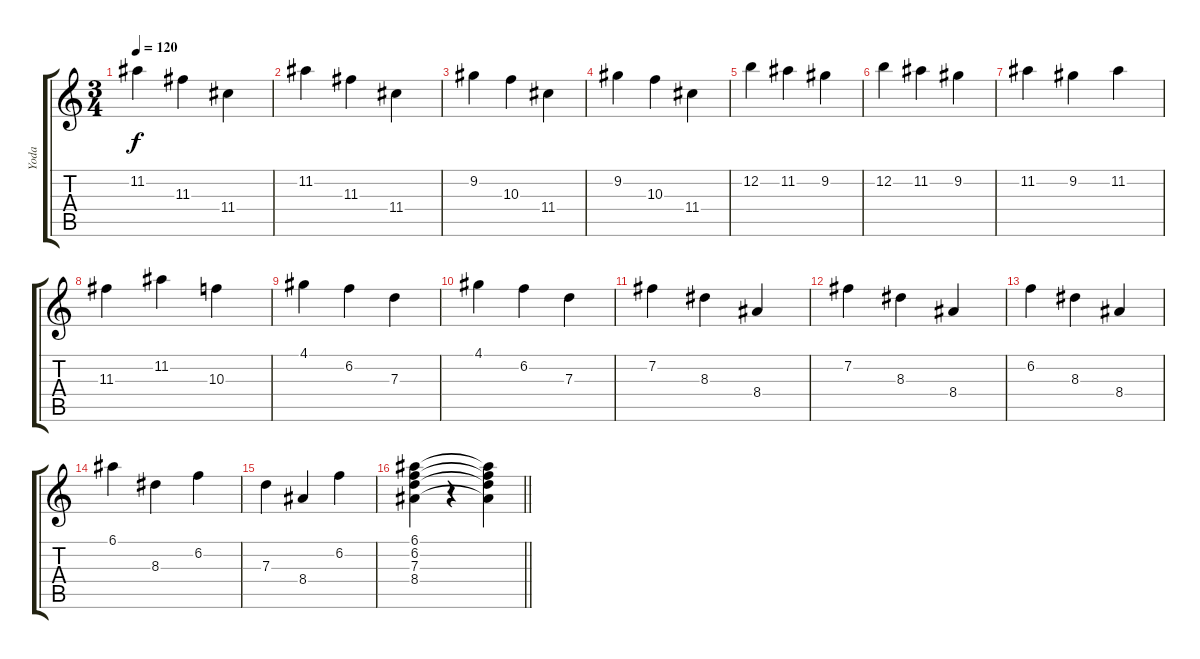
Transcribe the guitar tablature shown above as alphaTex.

\track ("Yoda" "Yoda") {instrument acousticguitarnylon}
\staff {score tabs}
\tuning (E4 B3 G3 D3 A2 E2) {hide}
\ts (3 4)
\tempo 120
\clef g2
\ks c
11.2.4{dy f} 11.3.4 11.4.4 |
11.2.4 11.3.4 11.4.4 |
9.2.4 10.3.4 11.4.4 |
9.2.4 10.3.4 11.4.4 |
12.2.4 11.2.4 9.2.4 |
12.2.4 11.2.4 9.2.4 |
11.2.4 9.2.4 11.2.4 |
11.3.4 11.2.4 10.3.4 |
4.1.4 6.2.4 7.3.4 |
4.1.4 6.2.4 7.3.4 |
7.2.4 8.3.4 8.4.4 |
7.2.4 8.3.4 8.4.4 |
6.2.4 8.3.4 8.4.4 |
6.1.4 8.3.4 6.2.4 |
7.3.4 8.4.4 6.2.4 |
\barLineRight lightlight
(6.1 6.2 7.3 8.4).4 r.4 (6.1{t} 6.2{t} 7.3{t} 8.4{t}).4
